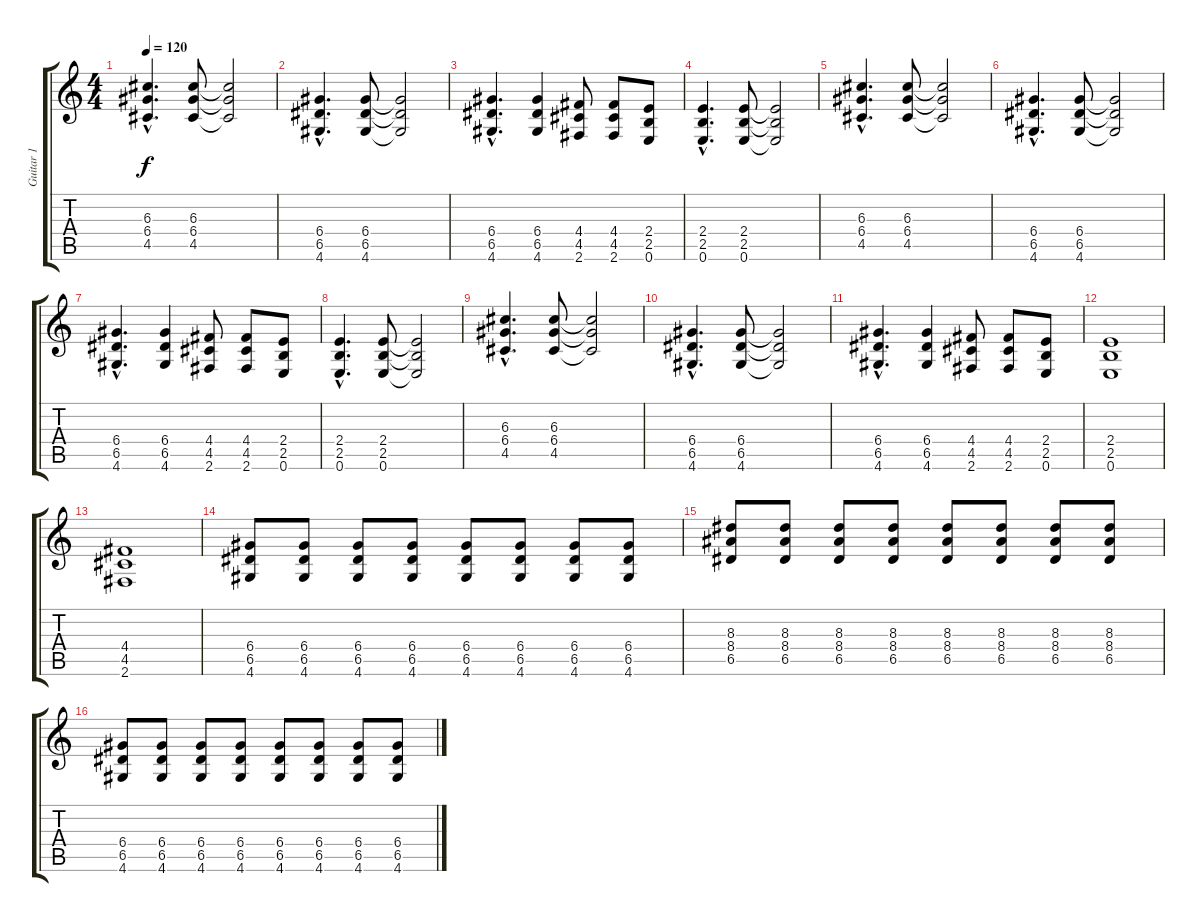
\track ("Guitar 1" "Guitar 1") {instrument distortionguitar}
\staff {score tabs}
\tuning (E4 B3 G3 D3 A2 E2) {hide}
\ts (4 4)
\tempo 120
\clef g2
\ks c
(6.3{hac} 6.4{hac} 4.5{hac}).4{d dy f} (6.3 6.4 4.5).8 (6.3{t} 6.4{t} 4.5{t}).2 |
(6.4{hac} 6.5{hac} 4.6{hac}).4{d} (6.4 6.5 4.6).8 (6.4{t} 6.5{t} 4.6{t}).2 |
(6.4{hac} 6.5{hac} 4.6{hac}).4{d} (6.4 6.5 4.6).4 (4.4 4.5 2.6).8 (4.4 4.5 2.6).8 (2.4 2.5 0.6).8 |
(2.4{hac} 2.5{hac} 0.6{hac}).4{d} (2.4 2.5 0.6).8 (2.4{t} 2.5{t} 0.6{t}).2 |
(6.3{hac} 6.4{hac} 4.5{hac}).4{d} (6.3 6.4 4.5).8 (6.3{t} 6.4{t} 4.5{t}).2 |
(6.4{hac} 6.5{hac} 4.6{hac}).4{d} (6.4 6.5 4.6).8 (6.4{t} 6.5{t} 4.6{t}).2 |
(6.4{hac} 6.5{hac} 4.6{hac}).4{d} (6.4 6.5 4.6).4 (4.4 4.5 2.6).8 (4.4 4.5 2.6).8 (2.4 2.5 0.6).8 |
(2.4{hac} 2.5{hac} 0.6{hac}).4{d} (2.4 2.5 0.6).8 (2.4{t} 2.5{t} 0.6{t}).2 |
(6.3{hac} 6.4{hac} 4.5{hac}).4{d} (6.3 6.4 4.5).8 (6.3{t} 6.4{t} 4.5{t}).2 |
(6.4{hac} 6.5{hac} 4.6{hac}).4{d} (6.4 6.5 4.6).8 (6.4{t} 6.5{t} 4.6{t}).2 |
(6.4{hac} 6.5{hac} 4.6{hac}).4{d} (6.4 6.5 4.6).4 (4.4 4.5 2.6).8 (4.4 4.5 2.6).8 (2.4 2.5 0.6).8 |
(2.4 2.5 0.6).1 |
(4.4 4.5 2.6).1 |
(6.4 6.5 4.6).8{volume 4} (6.4 6.5 4.6).8 (6.4 6.5 4.6).8 (6.4 6.5 4.6).8 (6.4 6.5 4.6).8 (6.4 6.5 4.6).8 (6.4 6.5 4.6).8 (6.4 6.5 4.6).8 |
(8.3 8.4 6.5).8 (8.3 8.4 6.5).8 (8.3 8.4 6.5).8 (8.3 8.4 6.5).8 (8.3 8.4 6.5).8 (8.3 8.4 6.5).8 (8.3 8.4 6.5).8 (8.3 8.4 6.5).8 |
(6.4 6.5 4.6).8 (6.4 6.5 4.6).8 (6.4 6.5 4.6).8 (6.4 6.5 4.6).8 (6.4 6.5 4.6).8 (6.4 6.5 4.6).8 (6.4 6.5 4.6).8 (6.4 6.5 4.6).8
